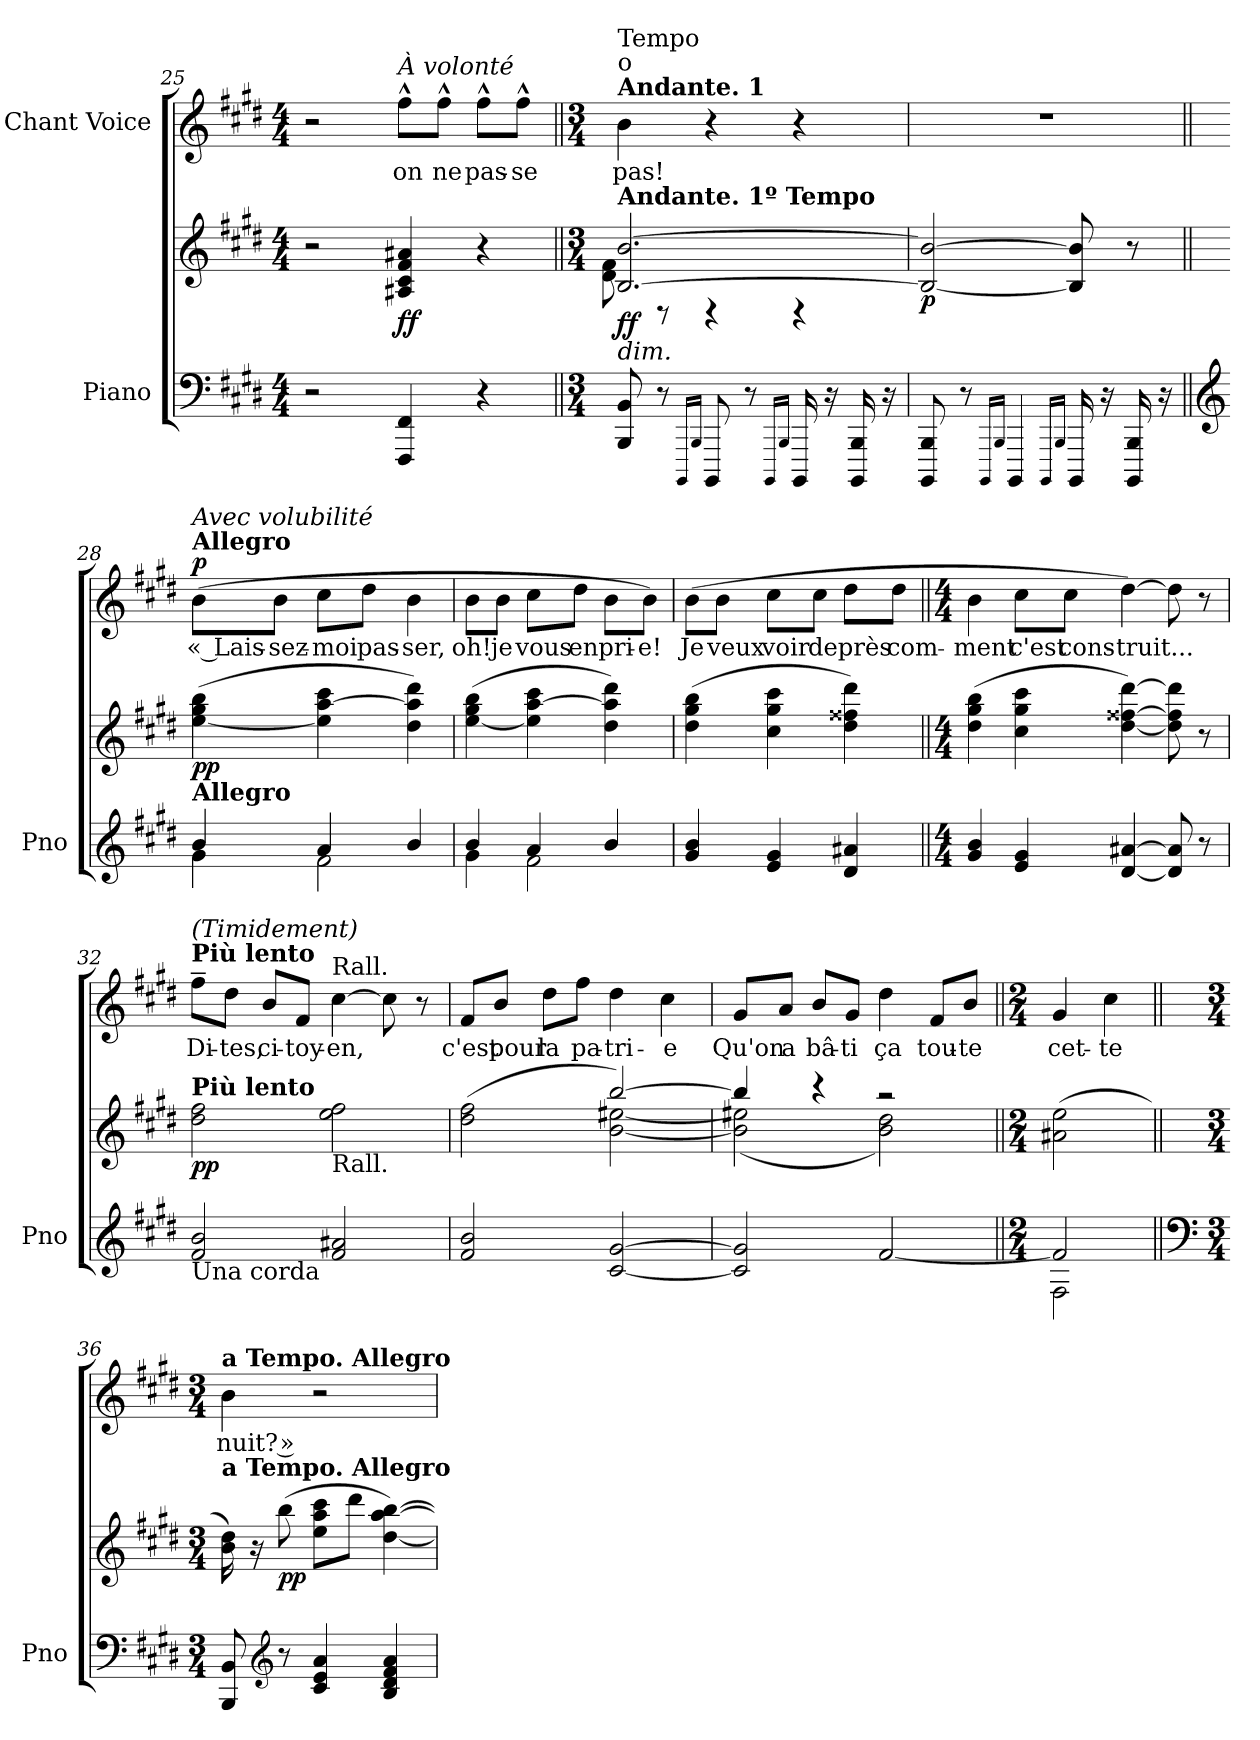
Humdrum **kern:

**kern	**kern	**dynam	**kern	**text	**dynam
*part2	*part2	*part2	*part1	*part1	*part1
*staff3	*staff2	*staff2/3	*staff1	*staff1	*staff1
*I"Piano	*	*	*I"Chant Voice	*	*
*I'Pno	*	*	*	*	*
*clefF4	*clefG2	*	*clefG2	*	*
*k[f#c#g#d#]	*k[f#c#g#d#]	*	*k[f#c#g#d#]	*	*
*M4/4	*M4/4	*	*M4/4	*	*
=25	=25	=25	=25	=25	=25
2r	2r	.	2r	.	.
!	!	!	!LO:TX:i:t=À volonté	!	!
!	!	!LO:DY:b	!	!	!
4FFF#/ 4FF#/	4A#X/ 4c#/ 4f#/ 4a#X/	ff	8ff#^^\L	on	.
.	.	.	8ff#^^\J	ne	.
4r	4r	.	8ff#^^\L	pas-	.
.	.	.	8ff#^^\J	-se	.
=26||	=26||	=26||	=26||	=26||	=26||
*M3/4	*M3/4	*	*M3/4	*	*
*	*^	*	*	*	*
!	!	!	!	!LO:TX:a:B:t=Andante. 1	!	!
!	!	!	!	!LO:TX:a:t=o	!	!
!	!	!	!	!LO:TX:a:t=Tempo	!	!
!	!LO:TX:a:B:t=Andante. 1º Tempo	!	!	!	!	!
!	!LO:TX:b:i:t=dim.	!	!	!	!	!
!	!	!	!LO:DY:b	!	!	!
8BBB/ 8BB/	[<2.B/ [2.b/	8d#\ 8f#\	ff	4b\	pas!	.
8r	.	8r	.	.	.	.
16qBBBB/LL	.	.	.	.	.	.
16qBBB/JJ	.	.	.	.	.	.
8BBBB/	.	4r	.	4r	.	.
8r	.	.	.	.	.	.
16qBBBB/LL	.	.	.	.	.	.
16qBBB/JJ	.	.	.	.	.	.
16BBBB/	.	4r	.	4r	.	.
16r	.	.	.	.	.	.
16BBBB/ 16BBB/	.	.	.	.	.	.
16r	.	.	.	.	.	.
*	*v	*v	*	*	*	*
=27	=27	=27	=27	=27	=27
!	!	!LO:DY:b	!	!	!
8BBBB/ 8BBB/	2B/_ 2b/_	p	2.r	.	.
8r	.	.	.	.	.
16qBBBB/LL	.	.	.	.	.
16qBBB/JJ	.	.	.	.	.
4BBBB/	.	.	.	.	.
16qBBBB/LL	.	.	.	.	.
16qBBB/JJ	.	.	.	.	.
16BBBB/	8B/] 8b/]	.	.	.	.
16r	.	.	.	.	.
16BBBB/ 16BBB/	8r	.	.	.	.
16r	.	.	.	.	.
=28||	=28||	=28||	=28||	=28||	=28||
*clefG2	*	*	*	*	*
*^	*	*	*	*	*
!	!	!	!	!LO:TX:a:B:t=Allegro	!	!
!	!	!	!	!LO:TX:i:t=Avec volubilité	!	!
!LO:TX:a:B:t=Allegro	!	!	!	!	!	!
!	!	!	!LO:DY:b	!	!	!LO:DY:a
4b/	4g#\	([4ee\ 4gg#\ 4bb\	pp	(8b\L	« Lais-	p
.	.	.	.	8b\J	-sez-	.
4a/	2f#\	4ee\] [<4aa\ 4ccc#\	.	8cc#\L	-moi	.
.	.	.	.	8dd#\J	pas-	.
4b/	.	4dd#\ 4aa\] 4ddd#\)	.	4b\	-ser,	.
=29	=29	=29	=29	=29	=29	=29
4b/	4g#\	([4ee\ 4gg#\ 4bb\	.	8b\L	oh!	.
.	.	.	.	8b\J	je	.
4a/	2f#\	4ee\] [<4aa\ 4ccc#\	.	8cc#\L	vous	.
.	.	.	.	8dd#\J	en	.
4b/	.	4dd#\ 4aa\] 4ddd#\)	.	8b\L	pri-	.
.	.	.	.	8b\J)	-e!	.
*v	*v	*	*	*	*	*
=30	=30	=30	=30	=30	=30
4g#/ 4b/	(4dd#\ 4gg#\ 4bb\	.	(8b\L	Je	.
.	.	.	8b\J	veux	.
4e/ 4g#/	4cc#\ 4gg#\ 4ccc#\	.	8cc#\L	voir	.
.	.	.	8cc#\J	de	.
4d#/ 4a#X/	4dd#\ 4ff##X\ 4ddd#\)	.	8dd#\L	près	.
.	.	.	8dd#\J	com-	.
=31||	=31||	=31||	=31||	=31||	=31||
*M4/4	*M4/4	*	*M4/4	*	*
4g#/ 4b/	(4dd#\ 4gg#\ 4bb\	.	4b\	-ment	.
4e/ 4g#/	4cc#\ 4gg#\ 4ccc#\	.	8cc#\L	c'est	.
.	.	.	8cc#\J	cons-	.
[4d#/ [4a#X/	[4dd#\ [4ff##X\ [4ddd#\)	.	[4dd#\)	-truit...	.
8d#/] 8a#/]	8dd#\] 8ff##\] 8ddd#\]	.	8dd#\]	.	.
8r	8r	.	8r	.	.
=32	=32	=32	=32	=32	=32
!	!	!	!LO:TX:a:B:t=Più lento	!	!
!	!	!	!LO:TX:i:t=(Timidement)	!	!
!	!LO:TX:a:B:t=Più lento	!	!	!	!
!LO:TX:b:t=Una corda	!	!	!	!	!
!	!	!LO:DY:b	!	!	!
2f#/ 2b/	2dd#\ 2ff#\	pp	8ff#~\L	Di-	.
.	.	.	8dd#\J	-tes,	.
.	.	.	8b/L	ci-	.
.	.	.	8f#/J	-toy-	.
!	!	!	!LO:TX:a:t=Rall.	!	!
!	!LO:TX:b:t=Rall.	!	!	!	!
2f#/ 2a#X/	2ee\ 2ff#\	.	[4cc#\	-en,	.
.	.	.	8cc#\]	.	.
.	.	.	8r	.	.
=33	=33	=33	=33	=33	=33
*	*^	*	*	*	*
2f#/ 2b/	(2dd#\ 2ff#\	2ryy	.	8f#/L	c'est	.
.	.	.	.	8b/J	pour	.
.	.	.	.	8dd#\L	la	.
.	.	.	.	8ff#\J	pa-	.
[2c#/ [2g#/	[2bb/)	[2b\ [>2ee#X\	.	4dd#\	-tri-	.
.	.	.	.	4cc#\	-e	.
=34	=34	=34	=34	=34	=34	=34
2c#/] 2g#/]	4bb/]	(>2b\] 2ee#X\]	.	8g#/L	Qu'on	.
.	.	.	.	8a/J	a	.
.	4r	.	.	8b/L	bâ-	.
.	.	.	.	8g#/J	-ti	.
[<2f#/	2r	2b\ 2dd#\)	.	4dd#\	ça	.
.	.	.	.	8f#/L	tou-	.
.	.	.	.	8b/J	-te	.
*	*v	*v	*	*	*	*
=35||	=35||	=35||	=35||	=35||	=35||
*M2/4	*M2/4	*	*M2/4	*	*
*^	*	*	*	*	*
2f#/]	2F#\	(2a#X\ 2ee\	.	4g#/	cet-	.
.	.	.	.	4cc#\	-te	.
*v	*v	*	*	*	*	*
=36||	=36||	=36||	=36||	=36||	=36||
*clefF4	*	*	*	*	*
*M3/4	*M3/4	*	*M3/4	*	*
!	!	!	!LO:TX:a:B:t=a Tempo. Allegro	!	!
!	!LO:TX:a:B:t=a Tempo. Allegro	!	!	!	!
8BBB/ 8BB/	16b\ 16dd#\)	.	4b\	nuit? »	.
.	16r	.	.	.	.
*clefG2	*	*	*	*	*
!	!	!LO:DY:b	!	!	!
8r	(8bb\	pp	.	.	.
4c#/ 4e/ 4a/	8ee\ 8aa\ 8ccc#\L	.	2r	.	.
.	8ddd#\J	.	.	.	.
4B/ 4d#/ 4f#/ 4a/	[4dd#\ [4aa\ [4bb\)	.	.	.	.
=	=	=	=	=	=
*-	*-	*-	*-	*-	*-
